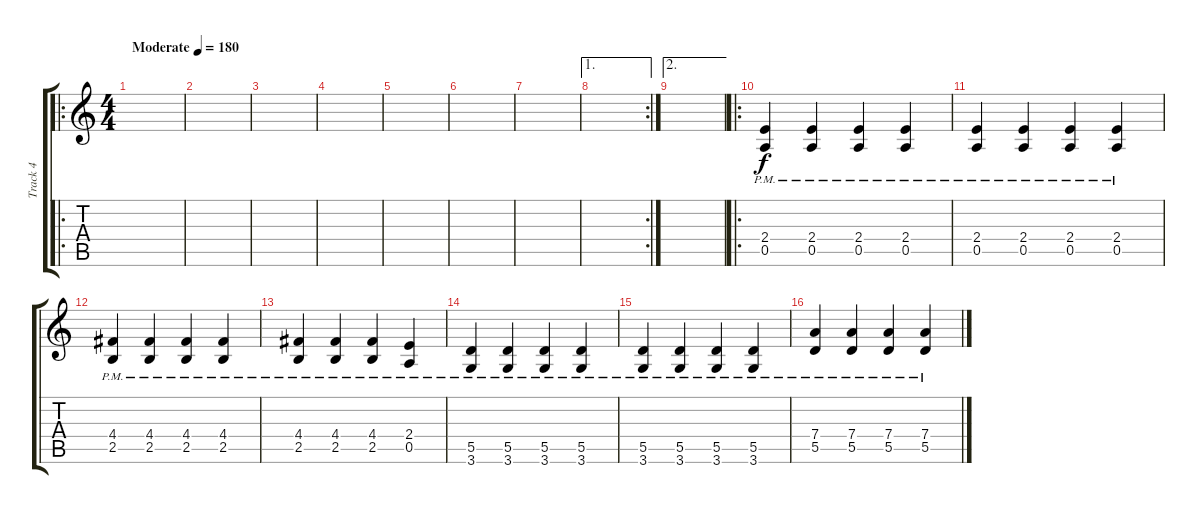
\track ("Track 4" "Track 4") {instrument overdrivenguitar}
\staff {score tabs}
\tuning (E4 B3 G3 D3 A2 E2) {hide}
\ro
\ts (4 4)
\tempo (180 "Moderate")
\clef g2
\ks c
|
|
|
|
|
|
|
\ae 1
\rc 2
|
\ae 2
|
\ro
(2.4 0.5{pm}).4 (2.4 0.5{pm}).4 (2.4 0.5{pm}).4 (2.4 0.5{pm}).4 |
(2.4 0.5{pm}).4 (2.4 0.5{pm}).4 (2.4 0.5{pm}).4 (2.4 0.5{pm}).4 |
(4.4 2.5{pm}).4 (4.4 2.5{pm}).4 (4.4 2.5{pm}).4 (4.4 2.5{pm}).4 |
(4.4 2.5{pm}).4 (4.4 2.5{pm}).4 (4.4 2.5{pm}).4 (2.4 0.5{pm}).4 |
(5.5{pm} 3.6).4 (5.5{pm} 3.6).4 (5.5{pm} 3.6).4 (5.5{pm} 3.6).4 |
(5.5{pm} 3.6).4 (5.5{pm} 3.6).4 (5.5{pm} 3.6).4 (5.5{pm} 3.6).4 |
(7.4 5.5{pm}).4 (7.4 5.5{pm}).4 (7.4 5.5{pm}).4 (7.4 5.5{pm}).4
